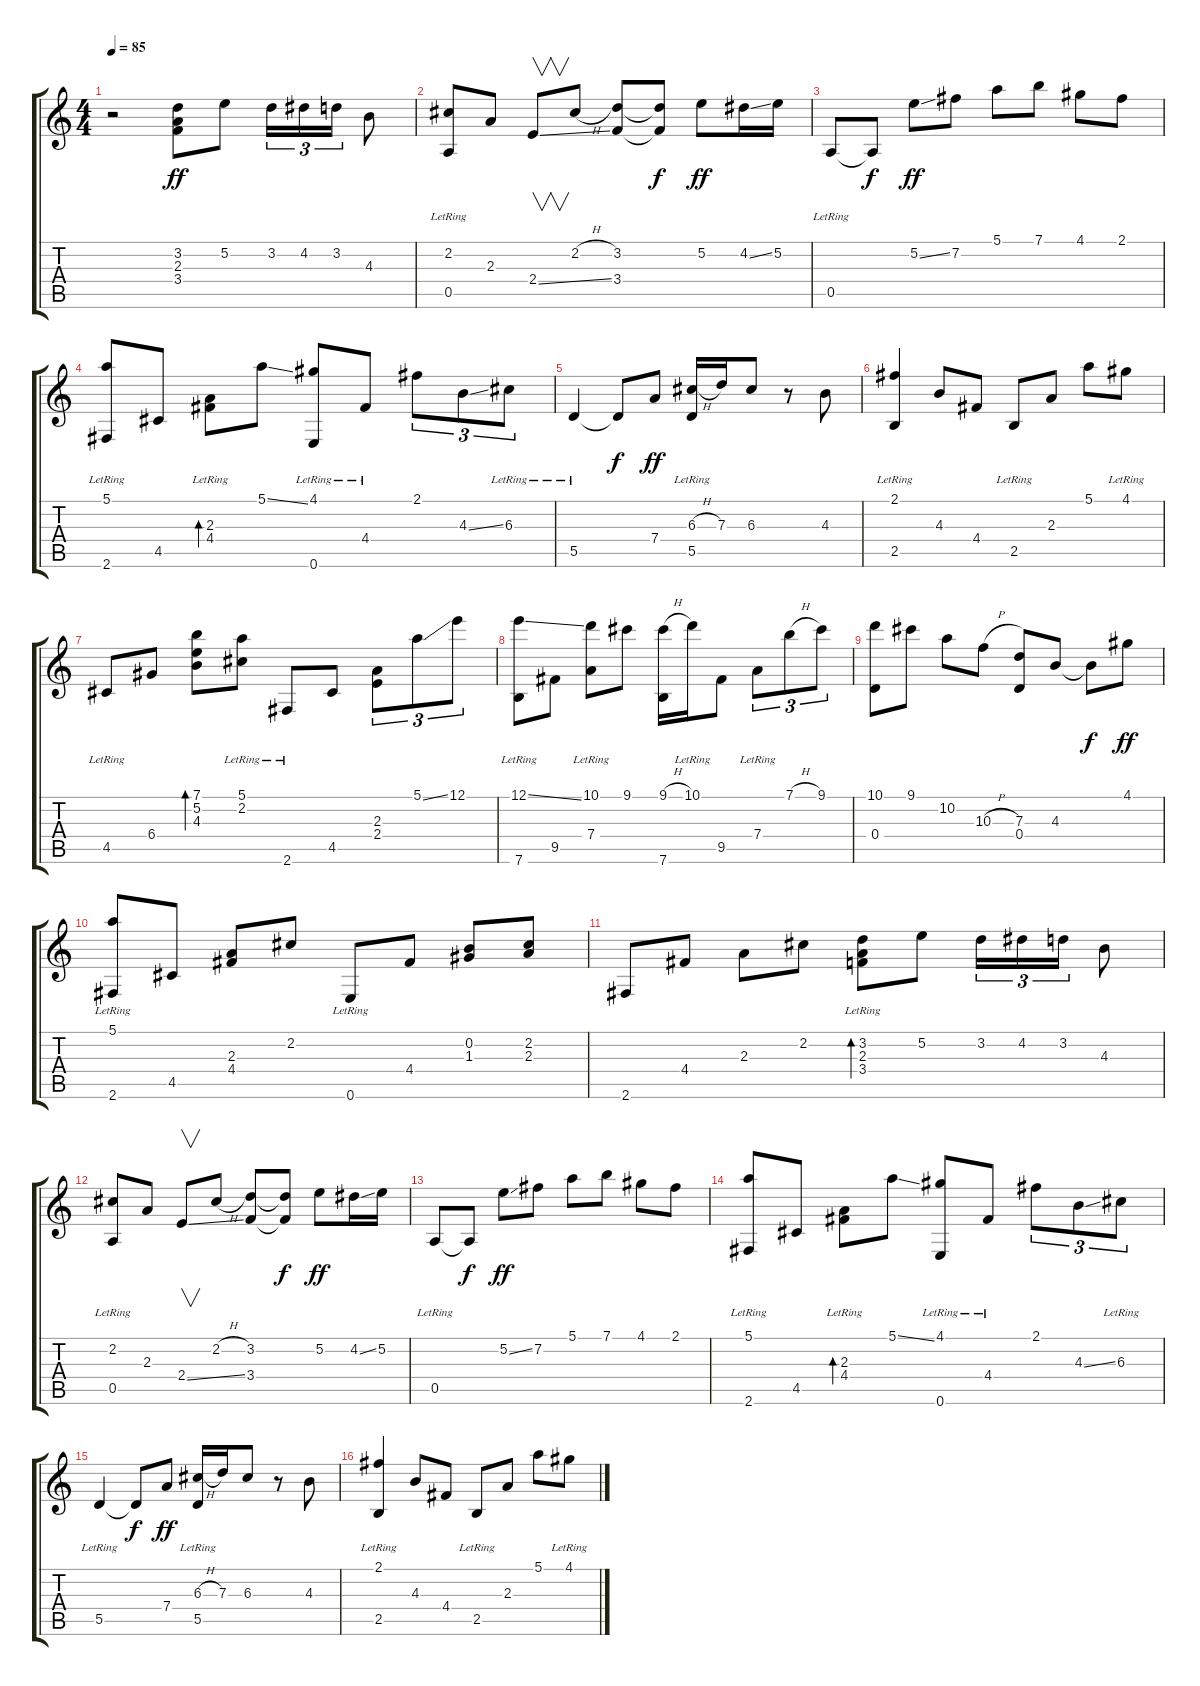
\track "" {instrument acousticguitarsteel}
\staff {score tabs}
\tuning (E4 B3 G3 D3 A2 E2) {hide}
\ts (4 4)
\tempo 85
\clef g2
\ks c
r.2{dy ff instrument acousticguitarsteel} (3.2 2.3 3.4).8 5.2.8 3.2.16{tu (3 2)} 4.2.16{tu (3 2)} 3.2.16{tu (3 2)} 4.3.8 |
(2.2{lr} 0.5).8 2.3.8 2.4{ss}.8{v} 2.2{h}.8 (3.2 3.4).8 (3.2{t} 3.4{t}).8{dy f} 5.2.8{dy ff} 4.2{ss}.16 5.2.16 |
0.5{lr}.8 0.5{t}.8{dy f} 5.2{ss}.8{dy ff} 7.2.8 5.1.8 7.1.8 4.1.8 2.1.8 |
(5.1{lr} 2.6{lr}).8 4.5.8 (2.3{lr} 4.4{lr}).8{bd 120} 5.1{ss}.8 (4.1{lr} 0.6{lr}).8 4.4{lr}.8 2.1.8{tu (3 2)} 4.3{ss}.8{tu (3 2)} 6.3{lr}.8{tu (3 2)} |
5.5{lr}.4 5.5{t}.8{dy f} 7.4.8{dy ff} (6.3{h} 5.5{lr}).16 7.3.16 6.3.8 r.8 4.3.8 |
(2.1{lr} 2.5{lr}).4 4.3.8 4.4.8 2.5{lr}.8 2.3.8 5.1.8 4.1{lr}.8 |
4.5{lr}.8 6.4.8 (7.1 5.2 4.3).8{bd 120} (5.1{lr} 2.2{lr}).8 2.6{lr}.8 4.5.8 (2.3 2.4).8{tu (3 2)} 5.1{ss}.8{tu (3 2)} 12.1.8{tu (3 2)} |
(12.1{ss} 7.6{lr}).8 9.5.8 (10.1 7.4{lr}).8 9.1.8 (9.1{h} 7.6).16 10.1{lr}.16 9.5.8 7.4{lr}.8{tu (3 2)} 7.1{h}.8{tu (3 2)} 9.1.8{tu (3 2)} |
(10.1 0.4).8 9.1.8 10.2.8 10.3{h}.8 (7.3 0.4).8 4.3.8 4.3{t}.8{dy f} 4.1.8{dy ff} |
(5.1{lr} 2.6{lr}).8 4.5.8 (2.3 4.4).8 2.2.8 0.6{lr}.8 4.4.8 (0.2 1.3).8 (2.2 2.3).8 |
2.6.8 4.4.8 2.3.8 2.2.8 (3.2 2.3 3.4{lr}).8{bd 120} 5.2.8 3.2.16{tu (3 2)} 4.2.16{tu (3 2)} 3.2.16{tu (3 2)} 4.3.8 |
(2.2{lr} 0.5).8 2.3.8 2.4{ss}.8{v} 2.2{h}.8 (3.2 3.4).8 (3.2{t} 3.4{t}).8{dy f} 5.2.8{dy ff} 4.2{ss}.16 5.2.16 |
0.5{lr}.8 0.5{t}.8{dy f} 5.2{ss}.8{dy ff} 7.2.8 5.1.8 7.1.8 4.1.8 2.1.8 |
(5.1{lr} 2.6{lr}).8 4.5.8 (2.3{lr} 4.4{lr}).8{bd 120} 5.1{ss}.8 (4.1{lr} 0.6{lr}).8 4.4{lr}.8 2.1.8{tu (3 2)} 4.3{ss}.8{tu (3 2)} 6.3{lr}.8{tu (3 2)} |
5.5{lr}.4 5.5{t}.8{dy f} 7.4.8{dy ff} (6.3{h} 5.5{lr}).16 7.3.16 6.3.8 r.8 4.3.8 |
(2.1{lr} 2.5{lr}).4 4.3.8 4.4.8 2.5{lr}.8 2.3.8 5.1.8 4.1{lr}.8
